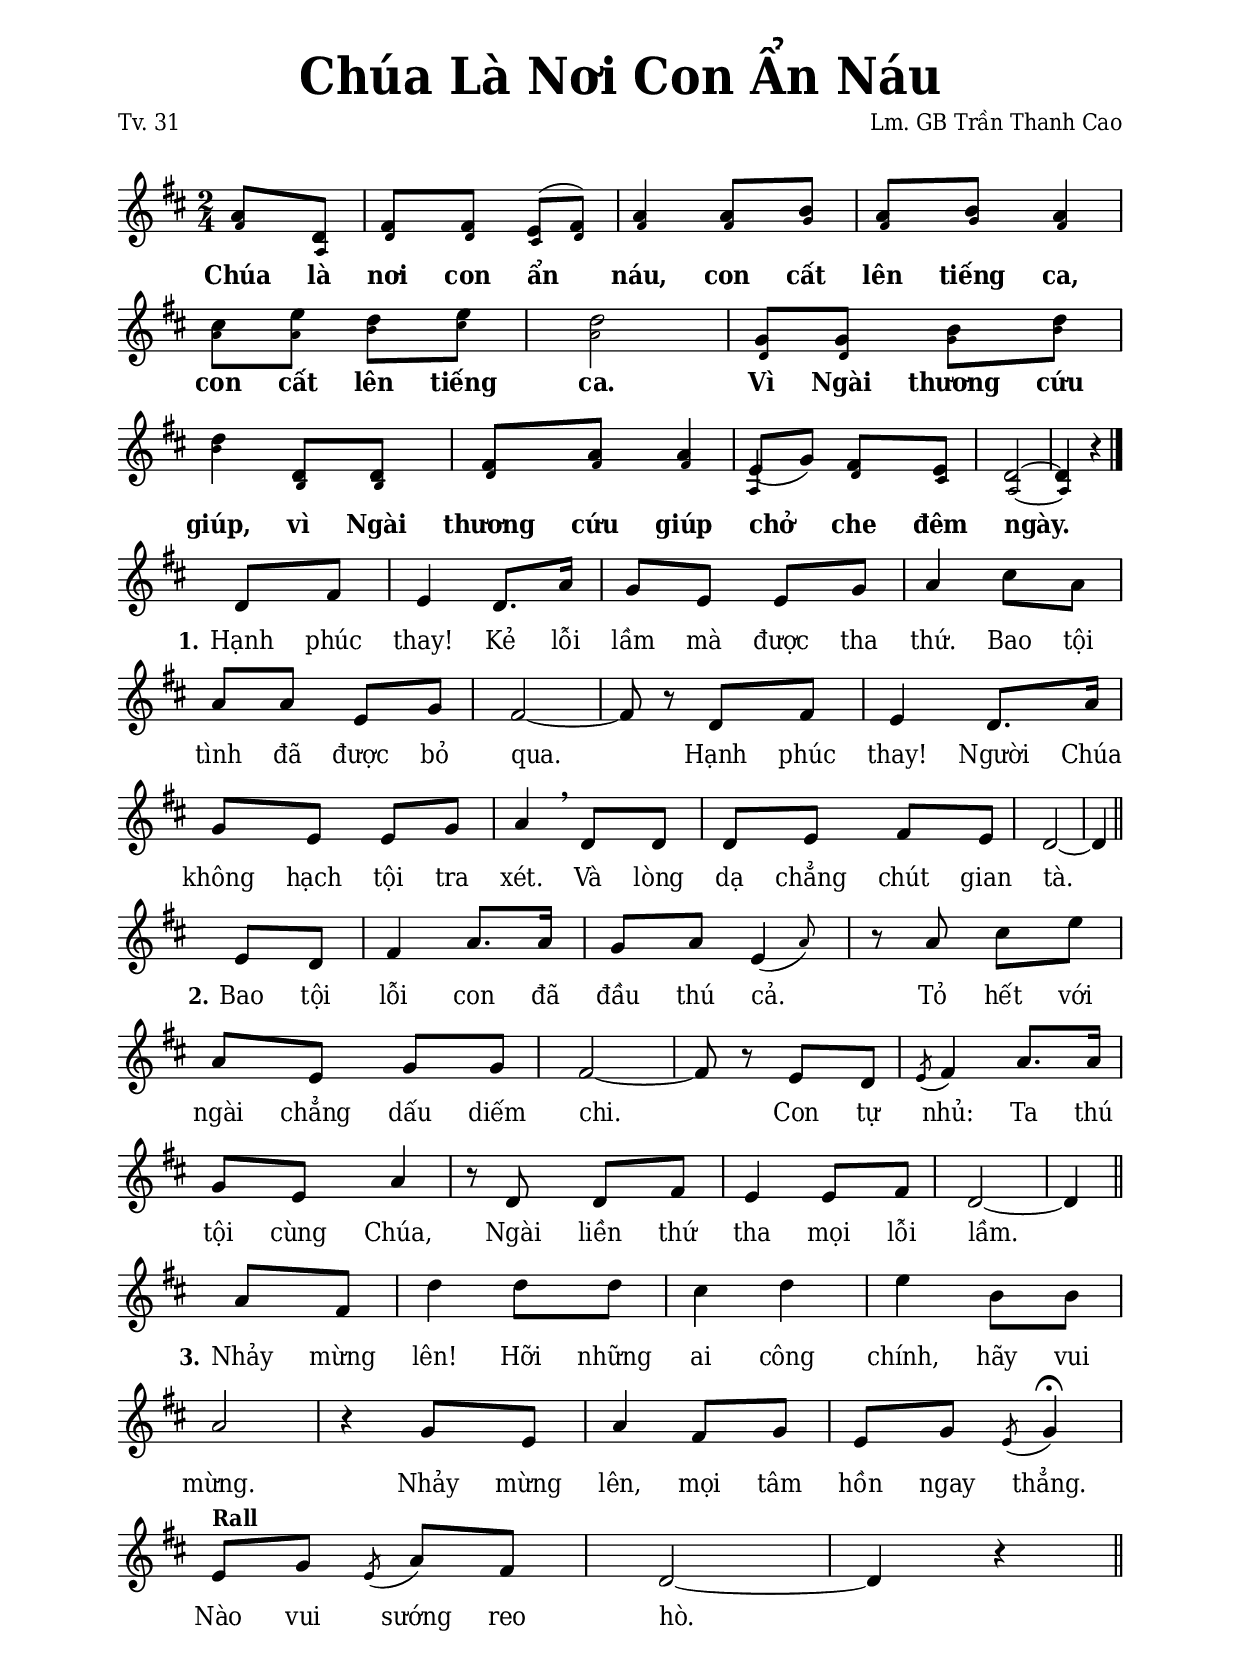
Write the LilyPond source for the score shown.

% Cài đặt chung
\version "2.22.1"
\include "english.ly"

\header {
  title = \markup { \fontsize #3 "Chúa Là Nơi Con Ẩn Náu" }
  poet = "Tv. 31"
  composer = "Lm. GB Trần Thanh Cao"
  arranger = " "
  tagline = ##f
}

% Nhạc điệp khúc
nhacDiepKhucSop = \relative c'' {
  \partial 4 a8 d, |
  fs fs e (fs) |
  a4 a8 b |
  a b a4 |
  cs8 e d e |
  d2 |
  g,8 g b d |
  d4 d,8 d |
  fs a a4 |
  e8 _(g) fs e |
  d2 ~ |
  d4 r \bar "|."
}

nhacDiepKhucBas = \relative c' {
  \partial 4 fs8 a, |
  d d cs ^(d) |
  fs4 fs8 g |
  fs g fs4 |
  a8 a b cs |
  a2 |
  d,8 d g b |
  b4 b,8 b |
  d fs fs4 |
  \once \stemUp a, d8 cs |
  a2 ~ |
  a4 r
}

% Nhạc phiên khúc
nhacPhienKhucMot = \relative c' {
  \partial 4 d8 fs |
  e4 d8. a'16 |
  g8 e e g |
  a4 cs8 a |
  a a e g |
  fs2 ~ |
  fs8 r d fs |
  e4 d8. a'16 |
  g8 e e g |
  a4 \breathe d,8 d |
  d e fs e |
  d2 ~ |
  d4 \bar "||"
}

nhacPhienKhucHai = \relative c' {
  \partial 4 e8 d |
  fs4 a8. a16 |
  g8 a \afterGrace e4 (a8) |
  r8 a cs e |
  a, e g g |
  fs2 ~ |
  fs8 r e d |
  \acciaccatura e8 fs4 a8. a16 |
  g8 e a4 |
  r8 d, d fs |
  e4 e8 fs |
  d2 ~ |
  d4 \bar "||"
}

nhacPhienKhucBa = \relative c'' {
  \partial 4 a8 fs |
  d'4 d8 d |
  cs4 d |
  e b8 b |
  a2 |
  r4 g8 e |
  a4 fs8 g |
  e g \acciaccatura e8 g4 \fermata |
  \tempo "Rall" e8 g \acciaccatura e8 a fs |
  d2 ~ |
  d4 r \bar "||"
}

% Lời điệp khúc
loiDiepKhuc = \lyricmode {
  Chúa là nơi con ẩn náu, con cất lên tiếng ca,
  con cất lên tiếng ca.
  Vì Ngài thương cứu giúp,
  vì Ngài thương cứu giúp chở che đêm ngày.
}

% Lời phiên khúc
loiPhienKhucMot = \lyricmode {
  \set stanza = #"1."
  Hạnh phúc thay! Kẻ lỗi lầm mà được tha thứ.
  Bao tội tình đã được bỏ qua.
  Hạnh phúc thay! Người Chúa không hạch tội tra xét.
  Và lòng dạ chẳng chút gian tà.
}

loiPhienKhucHai = \lyricmode {
  \set stanza = #"2."
  Bao tội lỗi con đã đầu thú cả.
  Tỏ hết với ngài chẳng dấu diếm chi.
  Con tự nhủ: Ta thú tội cùng Chúa,
  Ngài liền thứ tha mọi lỗi lầm.
}

loiPhienKhucBa = \lyricmode {
  \set stanza = #"3."
  Nhảy mừng lên! Hỡi những ai công chính,
  hãy vui mừng.
  Nhảy mừng lên, mọi tâm hồn ngay thẳng.
  Nào vui sướng reo hò.
}


% Dàn trang
\paper {
  #(set-paper-size "a4")
  top-margin = 10\mm
  bottom-margin = 10\mm
  left-margin = 20\mm
  right-margin = 20\mm
  indent = #0
  #(define fonts
    (make-pango-font-tree
      "Deja Vu Serif Condensed"
      "Deja Vu Serif Condensed"
      "Deja Vu Serif Condensed"
      (/ 20 20)))
  page-count = #1
  system-system-spacing = #'((basic-distance . 11.5)
                             (minimum-distance . 11.5)
                             (padding . 1))
  score-system-spacing = #'((basic-distance . 11.5)
                             (minimum-distance . 11.5)
                             (padding . 1))
}

% Thiết lập tông và nhịp
TongNhip = { \key d \major \time 2/4 }

% Đổi kích thước nốt cho bè phụ
notBePhu =
#(define-music-function (font-size music) (number? ly:music?)
   (for-some-music
     (lambda (m)
       (if (music-is-of-type? m 'rhythmic-event)
           (begin
             (set! (ly:music-property m 'tweaks)
                   (cons `(font-size . ,font-size)
                         (ly:music-property m 'tweaks)))
             #t)
           #f))
     music)
   music)

\score {
  \new ChoirStaff <<
    \new Staff = diepKhuc \with {
        \consists "Merge_rests_engraver"
        %\magnifyStaff #(magstep +1)
        printPartCombineTexts = ##f
      }
      <<
      \new Voice \TongNhip \partCombine 
        \nhacDiepKhucSop
        \notBePhu -3 { \nhacDiepKhucBas }
      \new NullVoice = nhacThamChieu \nhacDiepKhucSop
      \new Lyrics \with {
          \override VerticalAxisGroup.
            nonstaff-relatedstaff-spacing.padding = #0.7
          \override VerticalAxisGroup.
            nonstaff-unrelatedstaff-spacing.padding = #1
        }
        \lyricsto nhacThamChieu \loiDiepKhuc
      >>
  >>
  \layout {
    \override Lyrics.LyricText.font-series = #'bold
    %\override Lyrics.LyricText.font-size = #+2
    \override Lyrics.LyricSpace.minimum-distance = #3.5
    \override Score.BarNumber.break-visibility = ##(#f #f #f)
    \override Score.SpacingSpanner.uniform-stretching = ##t
  }
}

\score {
  \new ChoirStaff <<
    \new Staff = phienKhuc \with {
        %\magnifyStaff #(magstep +1)
      }
      <<
      \new Voice = beSop {
        \key d \major \time 2/4 \nhacPhienKhucMot
      }
    >>
    \new Lyrics \with {
          \override VerticalAxisGroup.
            nonstaff-relatedstaff-spacing.padding = #1.5
          \override VerticalAxisGroup.
            nonstaff-unrelatedstaff-spacing.padding = #1
        }
        \lyricsto beSop \loiPhienKhucMot
  >>
  \layout {
    \override Staff.TimeSignature.transparent = ##t
    %\override Lyrics.LyricText.font-size = #+2
    \override Lyrics.LyricSpace.minimum-distance = #3
    \override Score.BarNumber.break-visibility = ##(#f #f #f)
    \override Score.SpacingSpanner.uniform-stretching = ##t
  }
}

\score {
  \new ChoirStaff <<
    \new Staff = phienKhuc \with {
        %\magnifyStaff #(magstep +1)
      }
      <<
      \new Voice = beSop {
        \key d \major \time 2/4 \nhacPhienKhucHai
      }
    >>
    \new Lyrics \with {
          \override VerticalAxisGroup.
            nonstaff-relatedstaff-spacing.padding = #1
          \override VerticalAxisGroup.
            nonstaff-unrelatedstaff-spacing.padding = #1
        }
        \lyricsto beSop \loiPhienKhucHai
  >>
  \layout {
    \override Staff.TimeSignature.transparent = ##t
    %\override Lyrics.LyricText.font-size = #+2
    \override Lyrics.LyricSpace.minimum-distance = #3.5
    \override Score.BarNumber.break-visibility = ##(#f #f #f)
    \override Score.SpacingSpanner.uniform-stretching = ##t
  }
}

\score {
  \new ChoirStaff <<
    \new Staff = phienKhuc \with {
        %\magnifyStaff #(magstep +1)
      }
      <<
      \new Voice = beSop {
        \key d \major \time 2/4 \nhacPhienKhucBa
      }
    >>
    \new Lyrics \with {
          \override VerticalAxisGroup.
            nonstaff-relatedstaff-spacing.padding = #1.5
          \override VerticalAxisGroup.
            nonstaff-unrelatedstaff-spacing.padding = #1
        }
        \lyricsto beSop \loiPhienKhucBa
  >>
  \layout {
    \override Staff.TimeSignature.transparent = ##t
    %\override Lyrics.LyricText.font-size = #+2
    \override Lyrics.LyricSpace.minimum-distance = #3.5
    \override Score.BarNumber.break-visibility = ##(#f #f #f)
    \override Score.SpacingSpanner.uniform-stretching = ##t
  }
}
